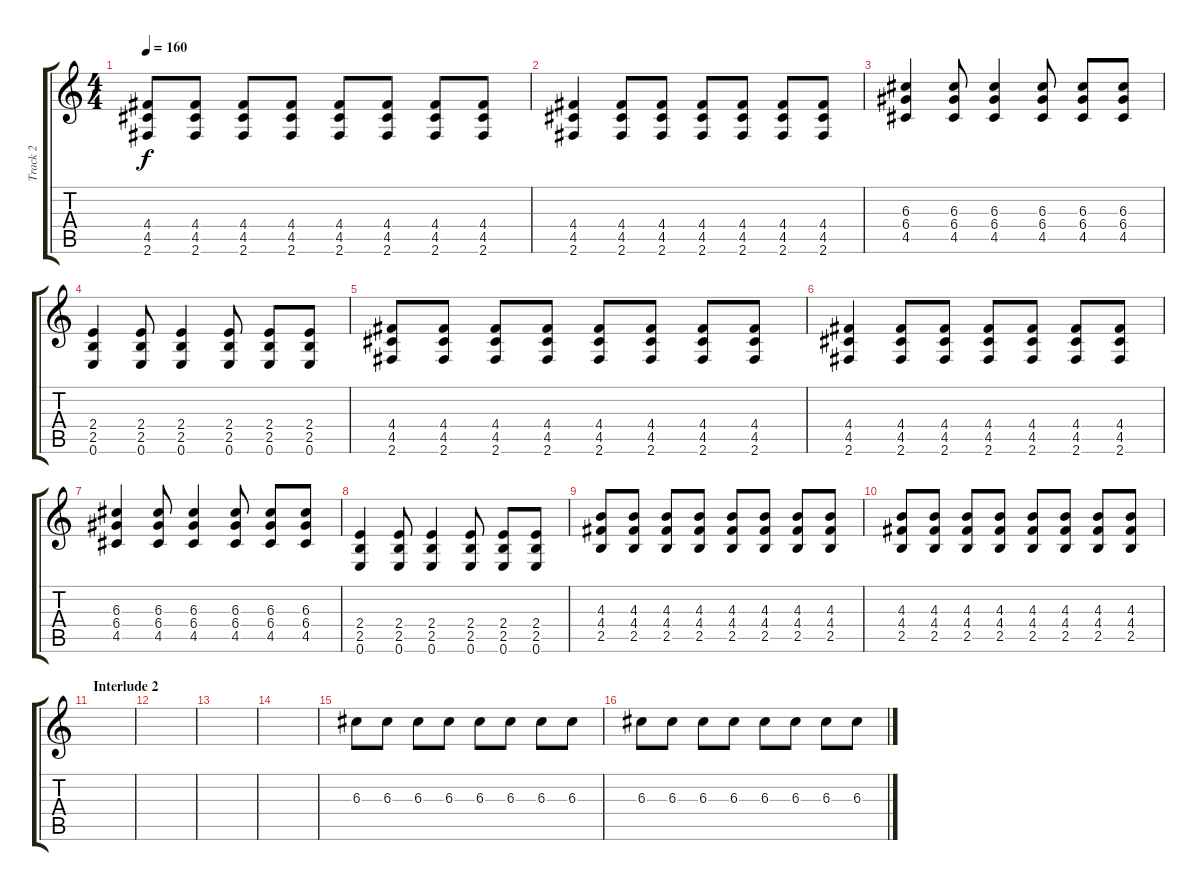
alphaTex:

\track ("Track 2" "Track 2") {instrument overdrivenguitar}
\staff {score tabs}
\tuning (E4 B3 G3 D3 A2 E2) {hide}
\ts (4 4)
\tempo 160
\clef g2
\ks c
(4.4 4.5 2.6).8{dy f} (4.4 4.5 2.6).8 (4.4 4.5 2.6).8 (4.4 4.5 2.6).8 (4.4 4.5 2.6).8 (4.4 4.5 2.6).8 (4.4 4.5 2.6).8 (4.4 4.5 2.6).8 |
(4.4 4.5 2.6).4 (4.4 4.5 2.6).8 (4.4 4.5 2.6).8 (4.4 4.5 2.6).8 (4.4 4.5 2.6).8 (4.4 4.5 2.6).8 (4.4 4.5 2.6).8 |
(6.3 6.4 4.5).4 (6.3 6.4 4.5).8 (6.3 6.4 4.5).4 (6.3 6.4 4.5).8 (6.3 6.4 4.5).8 (6.3 6.4 4.5).8 |
(2.4 2.5 0.6).4 (2.4 2.5 0.6).8 (2.4 2.5 0.6).4 (2.4 2.5 0.6).8 (2.4 2.5 0.6).8 (2.4 2.5 0.6).8 |
(4.4 4.5 2.6).8 (4.4 4.5 2.6).8 (4.4 4.5 2.6).8 (4.4 4.5 2.6).8 (4.4 4.5 2.6).8 (4.4 4.5 2.6).8 (4.4 4.5 2.6).8 (4.4 4.5 2.6).8 |
(4.4 4.5 2.6).4 (4.4 4.5 2.6).8 (4.4 4.5 2.6).8 (4.4 4.5 2.6).8 (4.4 4.5 2.6).8 (4.4 4.5 2.6).8 (4.4 4.5 2.6).8 |
(6.3 6.4 4.5).4 (6.3 6.4 4.5).8 (6.3 6.4 4.5).4 (6.3 6.4 4.5).8 (6.3 6.4 4.5).8 (6.3 6.4 4.5).8 |
(2.4 2.5 0.6).4 (2.4 2.5 0.6).8 (2.4 2.5 0.6).4 (2.4 2.5 0.6).8 (2.4 2.5 0.6).8 (2.4 2.5 0.6).8 |
(4.3 4.4 2.5).8 (4.3 4.4 2.5).8 (4.3 4.4 2.5).8 (4.3 4.4 2.5).8 (4.3 4.4 2.5).8 (4.3 4.4 2.5).8 (4.3 4.4 2.5).8 (4.3 4.4 2.5).8 |
(4.3 4.4 2.5).8 (4.3 4.4 2.5).8 (4.3 4.4 2.5).8 (4.3 4.4 2.5).8 (4.3 4.4 2.5).8 (4.3 4.4 2.5).8 (4.3 4.4 2.5).8 (4.3 4.4 2.5).8 |
\section ("" "Interlude 2")
|
|
|
|
6.3.8 6.3.8 6.3.8 6.3.8 6.3.8 6.3.8 6.3.8 6.3.8 |
6.3.8 6.3.8 6.3.8 6.3.8 6.3.8 6.3.8 6.3.8 6.3.8
